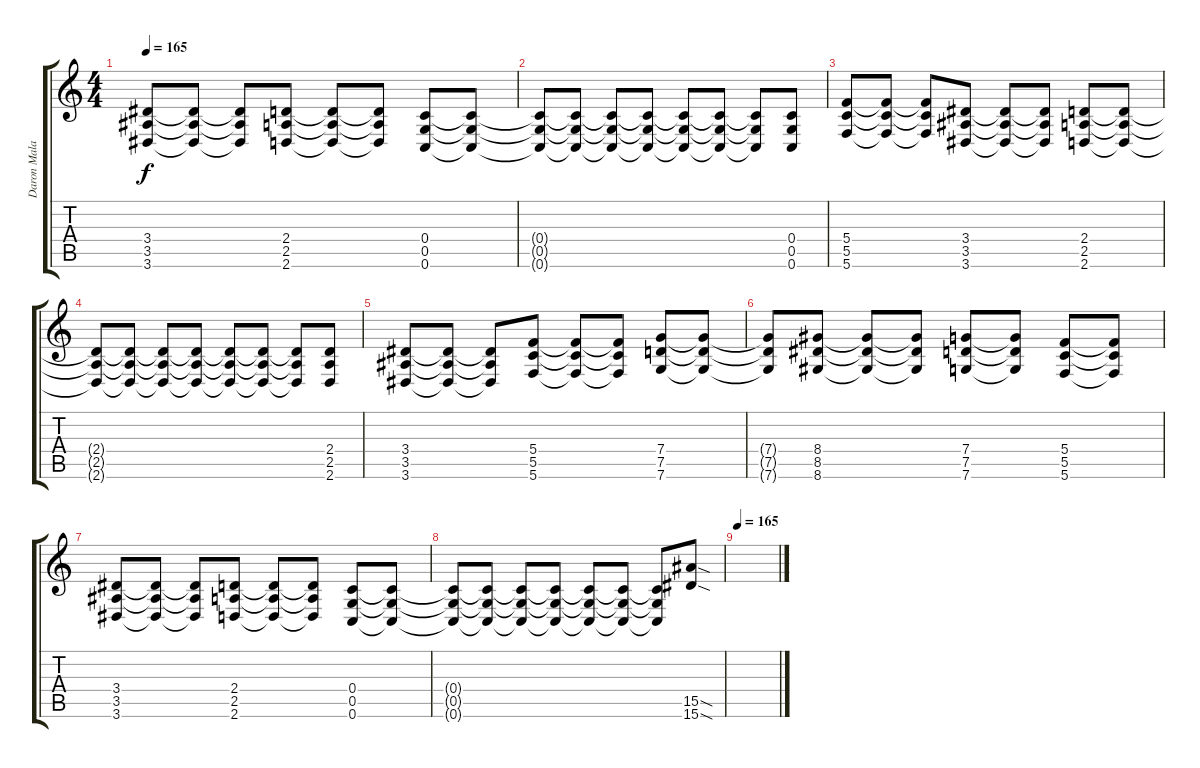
\track ("Daron Malakian - Distortion" "Daron Mala") {instrument distortionguitar}
\staff {score tabs}
\tuning (D4 A3 F3 C3 G2 C2) {hide}
\ts (4 4)
\tempo 165
\clef g2
\ks c
(3.4 3.5 3.6).8{dy f} (3.4{t} 3.5{t} 3.6{t}).8 (3.4{t} 3.5{t} 3.6{t}).8 (2.4 2.5 2.6).8 (2.4{t} 2.5{t} 2.6{t}).8 (2.4{t} 2.5{t} 2.6{t}).8 (0.4 0.5 0.6).8 (0.4{t} 0.5{t} 0.6{t}).8 |
(0.4{t} 0.5{t} 0.6{t}).8 (0.4{t} 0.5{t} 0.6{t}).8 (0.4{t} 0.5{t} 0.6{t}).8 (0.4{t} 0.5{t} 0.6{t}).8 (0.4{t} 0.5{t} 0.6{t}).8 (0.4{t} 0.5{t} 0.6{t}).8 (0.4{t} 0.5{t} 0.6{t}).8 (0.4 0.5 0.6).8 |
(5.4 5.5 5.6).8 (5.4{t} 5.5{t} 5.6{t}).8 (5.4{t} 5.5{t} 5.6{t}).8 (3.4 3.5 3.6).8 (3.4{t} 3.5{t} 3.6{t}).8 (3.4{t} 3.5{t} 3.6{t}).8 (2.4 2.5 2.6).8 (2.4{t} 2.5{t} 2.6{t}).8 |
(2.4{t} 2.5{t} 2.6{t}).8 (2.4{t} 2.5{t} 2.6{t}).8 (2.4{t} 2.5{t} 2.6{t}).8 (2.4{t} 2.5{t} 2.6{t}).8 (2.4{t} 2.5{t} 2.6{t}).8 (2.4{t} 2.5{t} 2.6{t}).8 (2.4{t} 2.5{t} 2.6{t}).8 (2.4 2.5 2.6).8 |
(3.4 3.5 3.6).8 (3.4{t} 3.5{t} 3.6{t}).8 (3.4{t} 3.5{t} 3.6{t}).8 (5.4 5.5 5.6).8 (5.4{t} 5.5{t} 5.6{t}).8 (5.4{t} 5.5{t} 5.6{t}).8 (7.4 7.5 7.6).8 (7.4{t} 7.5{t} 7.6{t}).8 |
(7.4{t} 7.5{t} 7.6{t}).8 (8.4 8.5 8.6).8 (8.4{t} 8.5{t} 8.6{t}).8 (8.4{t} 8.5{t} 8.6{t}).8 (7.4 7.5 7.6).8 (7.4{t} 7.5{t} 7.6{t}).8 (5.4 5.5 5.6).8 (5.4{t} 5.5{t} 5.6{t}).8 |
(3.4 3.5 3.6).8 (3.4{t} 3.5{t} 3.6{t}).8 (3.4{t} 3.5{t} 3.6{t}).8 (2.4 2.5 2.6).8 (2.4{t} 2.5{t} 2.6{t}).8 (2.4{t} 2.5{t} 2.6{t}).8 (0.4 0.5 0.6).8 (0.4{t} 0.5{t} 0.6{t}).8 |
(0.4{t} 0.5{t} 0.6{t}).8 (0.4{t} 0.5{t} 0.6{t}).8 (0.4{t} 0.5{t} 0.6{t}).8 (0.4{t} 0.5{t} 0.6{t}).8 (0.4{t} 0.5{t} 0.6{t}).8 (0.4{t} 0.5{t} 0.6{t}).8 (0.4{t} 0.5{t} 0.6{t}).8 (15.5{sod} 15.6{sod}).8 |
\tempo 165
